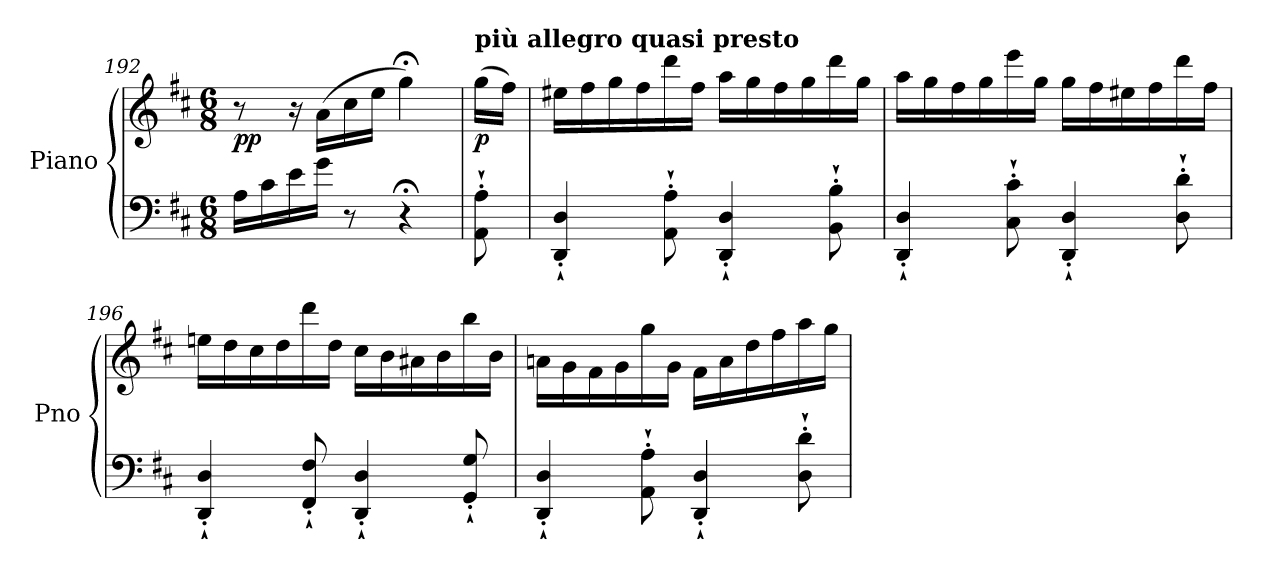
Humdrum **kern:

**kern	**kern	**dynam
*part1	*part1	*part1
*staff2	*staff1	*staff1/2
*I"Piano	*	*
*I'Pno	*	*
!!LO:LB:g=z
*clefF4	*clefG2	*
*k[f#c#]	*k[f#c#]	*
*M6/8	*M6/8	*
=192	=192	=192
!	!	!LO:DY:b
16A\LL	8r	pp
16c#\	.	.
16e\	16r	.
16g\JJ	(16a\LL	.
8r	16cc#\	.
.	16ee\JJ	.
4r;<	4gg;<\)	.
!!LO:PB:g=z
=193	=193	=193
!	!LO:TX:a:B:t=più allegro quasi presto	!
!	!	!LO:DY:b
8AA\`' 8A\`'	(16gg\LL	p
.	16ff#\JJ)	.
=194	=194	=194
!	!	!LO:DY:b
4DD/`' 4D/`'	16ee#X\LL	other-dynamics
.	16ff#\	.
.	16gg\	.
.	16ff#\	.
8AA\`' 8A\`'	16ddd\	.
.	16ff#\JJ	.
4DD/`' 4D/`'	16aa\LL	.
.	16gg\	.
.	16ff#\	.
.	16gg\	.
8BB\`' 8B\`'	16ddd\	.
.	16gg\JJ	.
=195	=195	=195
4DD/`' 4D/`'	16aa\LL	.
.	16gg\	.
.	16ff#\	.
.	16gg\	.
8C#\`' 8c#\`'	16eee\	.
.	16gg\JJ	.
4DD/`' 4D/`'	16gg\LL	.
.	16ff#\	.
.	16ee#X\	.
.	16ff#\	.
8D\`' 8d\`'	16ddd\	.
.	16ff#\JJ	.
=196	=196	=196
4DD/`' 4D/`'	16een\LL	.
.	16dd\	.
.	16cc#\	.
.	16dd\	.
8FF#/`' 8F#/`'	16ddd\	.
.	16dd\JJ	.
4DD/`' 4D/`'	16cc#\LL	.
.	16b\	.
.	16a#X\	.
.	16b\	.
8GG/`' 8G/`'	16bb\	.
.	16b\JJ	.
!!LO:LB:g=z
=197	=197	=197
4DD/`' 4D/`'	16an\LL	.
.	16g\	.
.	16f#\	.
.	16g\	.
8AA\`' 8A\`'	16gg\	.
.	16g\JJ	.
4DD/`' 4D/`'	16f#\LL	.
.	16a\	.
.	16dd\	.
.	16ff#\	.
8D\`' 8d\`'	16aa\	.
.	16gg\JJ	.
=	=	=
*-	*-	*-
